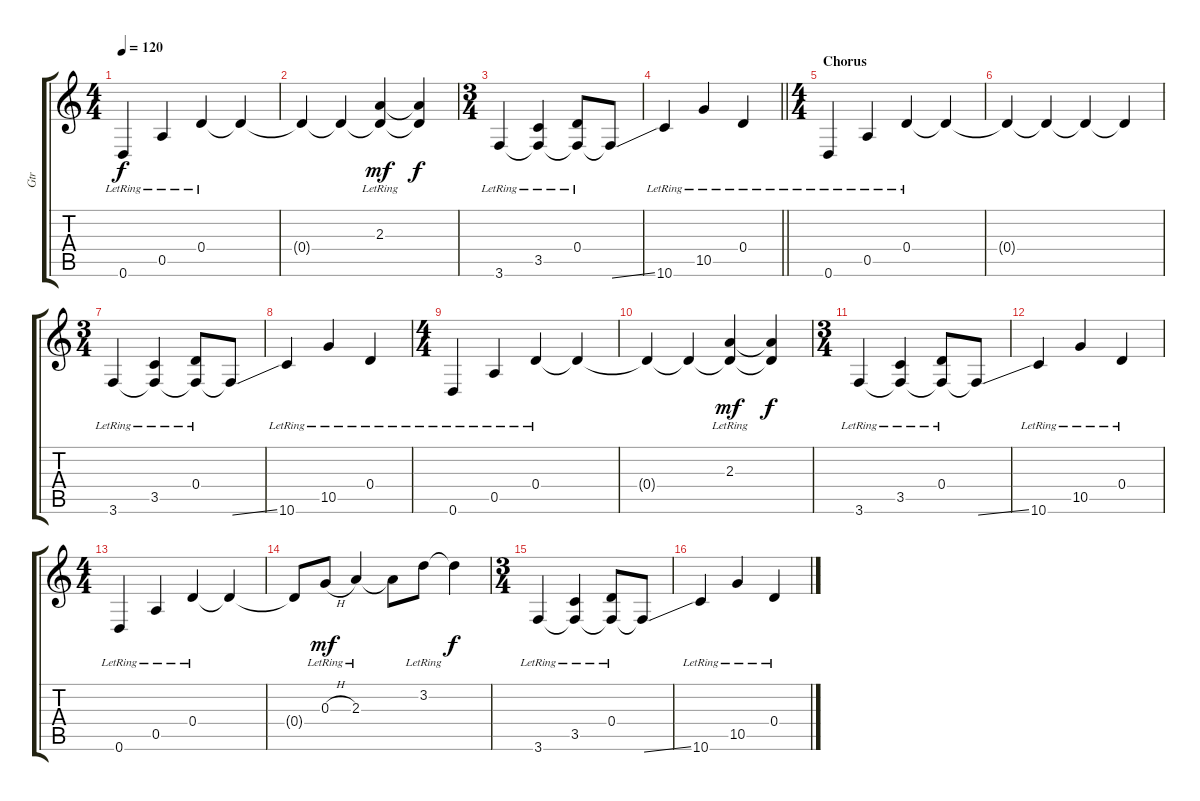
\track ("Gtr" "Gtr") {instrument electricguitarclean}
\staff {score tabs}
\tuning (E4 B3 G3 D3 A2 D2) {hide}
\ts (4 4)
\tempo 120
\clef g2
\ks c
0.6{lr}.4{dy f} 0.5{lr}.4 0.4{lr}.4 0.4{t}.4 |
0.4{t}.4 0.4{t}.4 (2.3{lr} 0.4{t}).4{dy mf} (2.3{t} 0.4{t}).4{dy f} |
\ts (3 4)
3.6{lr}.4 (3.5{lr} 3.6{t}).4 (0.4{lr} 3.6{t}).8 3.6{ss t}.8 |
\barLineRight lightlight
10.6{lr}.4 10.5{lr}.4 0.4{lr}.4 |
\ts (4 4)
\section ("" "Chorus")
0.6{lr}.4 0.5{lr}.4 0.4{lr}.4 0.4{t}.4 |
0.4{t}.4 0.4{t}.4 0.4{t}.4 0.4{t}.4 |
\ts (3 4)
3.6{lr}.4 (3.5{lr} 3.6{t}).4 (0.4{lr} 3.6{t}).8 3.6{ss t}.8 |
10.6{lr}.4 10.5{lr}.4 0.4{lr}.4 |
\ts (4 4)
0.6{lr}.4 0.5{lr}.4 0.4{lr}.4 0.4{t}.4 |
0.4{t}.4 0.4{t}.4 (2.3{lr} 0.4{t}).4{dy mf} (2.3{t} 0.4{t}).4{dy f} |
\ts (3 4)
3.6{lr}.4 (3.5{lr} 3.6{t}).4 (0.4{lr} 3.6{t}).8 3.6{ss t}.8 |
10.6{lr}.4 10.5{lr}.4 0.4{lr}.4 |
\ts (4 4)
0.6{lr}.4 0.5{lr}.4 0.4{lr}.4 0.4{t}.4 |
0.4{t}.8 0.3{h lr}.8{dy mf} 2.3{lr}.4 2.3{t}.8 3.2{lr}.8 3.2{t}.4{dy f} |
\ts (3 4)
3.6{lr}.4 (3.5{lr} 3.6{t}).4 (0.4{lr} 3.6{t}).8 3.6{ss t}.8 |
10.6{lr}.4 10.5{lr}.4 0.4{lr}.4
